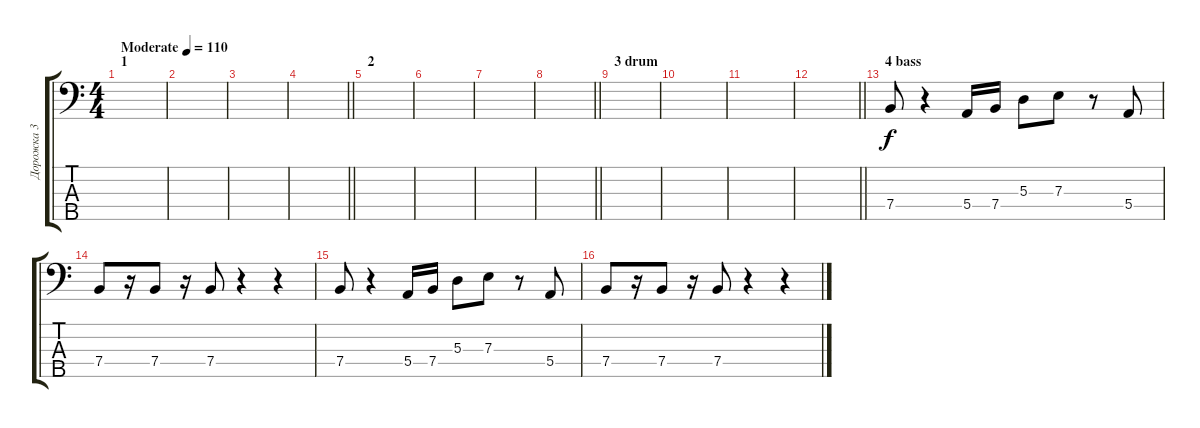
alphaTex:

\track ("Дорожка 3" "Дорожка 3") {instrument electricbassfinger}
\staff {score tabs}
\tuning (G2 D2 A1 E1 B0) {hide}
\ts (4 4)
\section ("" "1")
\tempo (110 "Moderate")
\clef f4
\ks c
|
|
|
\barLineRight lightlight
|
\section ("" "2")
|
|
|
\barLineRight lightlight
|
\section ("" "3 drum")
|
|
|
\barLineRight lightlight
|
\section ("" "4 bass")
7.4.8 r.4 5.4.16 7.4.16 5.3.8 7.3.8 r.8 5.4.8 |
7.4.8 r.16 7.4.8 r.16 7.4.8 r.4 r.4 |
7.4.8 r.4 5.4.16 7.4.16 5.3.8 7.3.8 r.8 5.4.8 |
7.4.8 r.16 7.4.8 r.16 7.4.8 r.4 r.4
